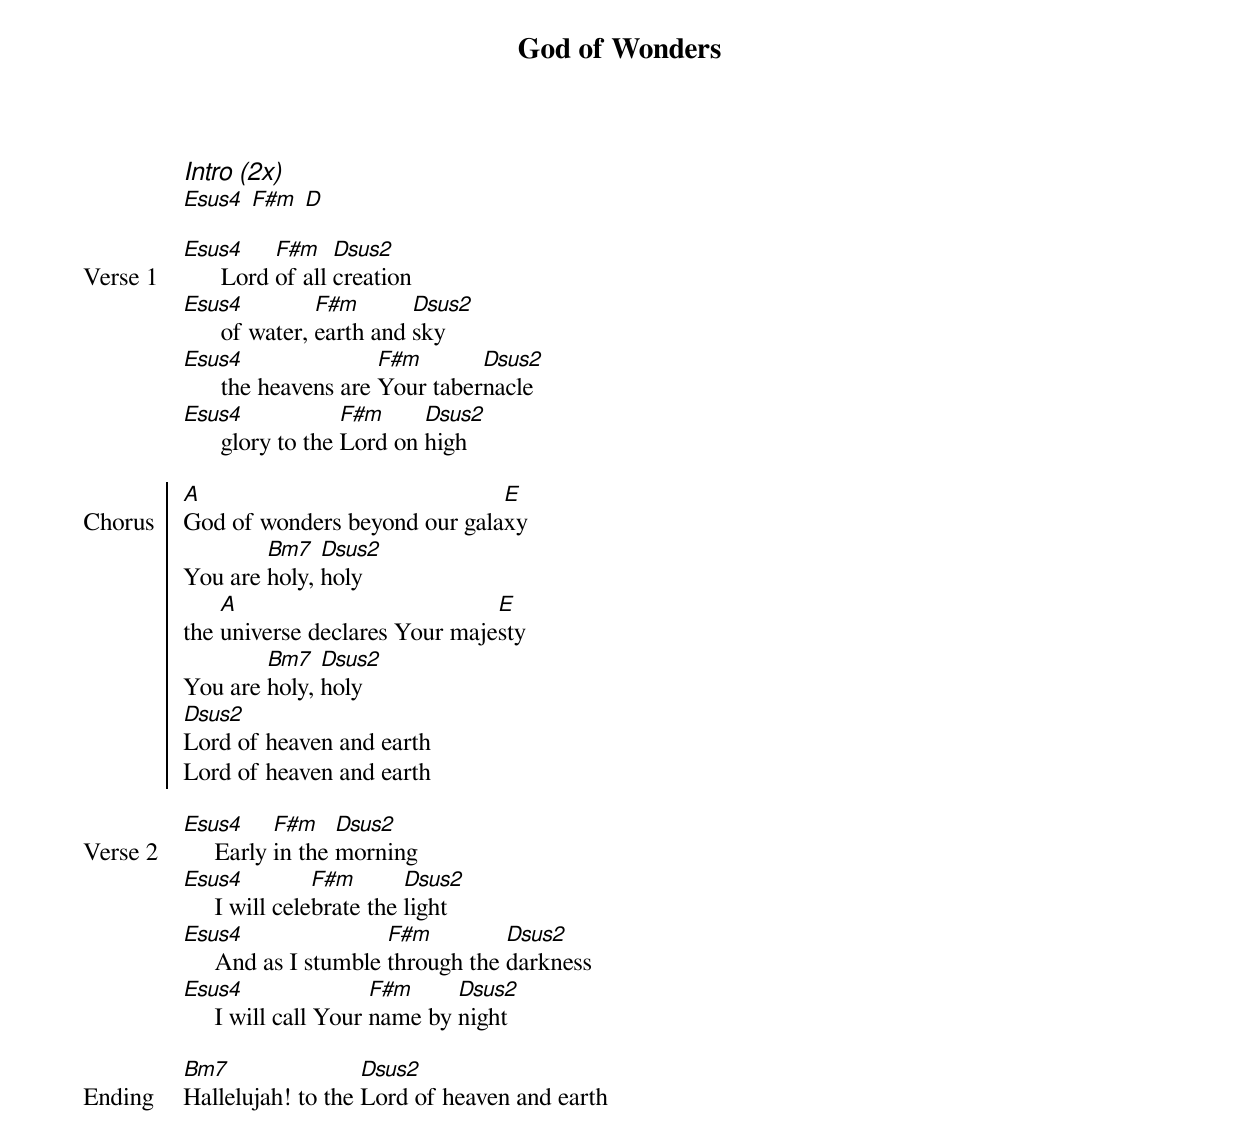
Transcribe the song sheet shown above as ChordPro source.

{title: God of Wonders}
{ng}

{ci:Intro (2x)}
[Esus4] [F#m] [D]

{sov: Verse 1}
[Esus4]      Lord [F#m]of all [Dsus2]creation
[Esus4]      of water, [F#m]earth and [Dsus2]sky
[Esus4]      the heavens are [F#m]Your taber[Dsus2]nacle
[Esus4]      glory to the [F#m]Lord on [Dsus2]high
{eov}

{soc: Chorus}
[A]God of wonders beyond our gala[E]xy
You are [Bm7]holy, [Dsus2]holy
the [A]universe declares Your maje[E]sty
You are [Bm7]holy, [Dsus2]holy
[Dsus2]Lord of heaven and earth
Lord of heaven and earth
{eoc}

{sov: Verse 2}
[Esus4]     Early [F#m]in the [Dsus2]morning
[Esus4]     I will cele[F#m]brate the [Dsus2]light
[Esus4]     And as I stumble [F#m]through the [Dsus2]darkness
[Esus4]     I will call Your [F#m]name by [Dsus2]night
{eov}

{sov: Ending}
[Bm7]Hallelujah! to the [Dsus2]Lord of heaven and earth
{eov}
